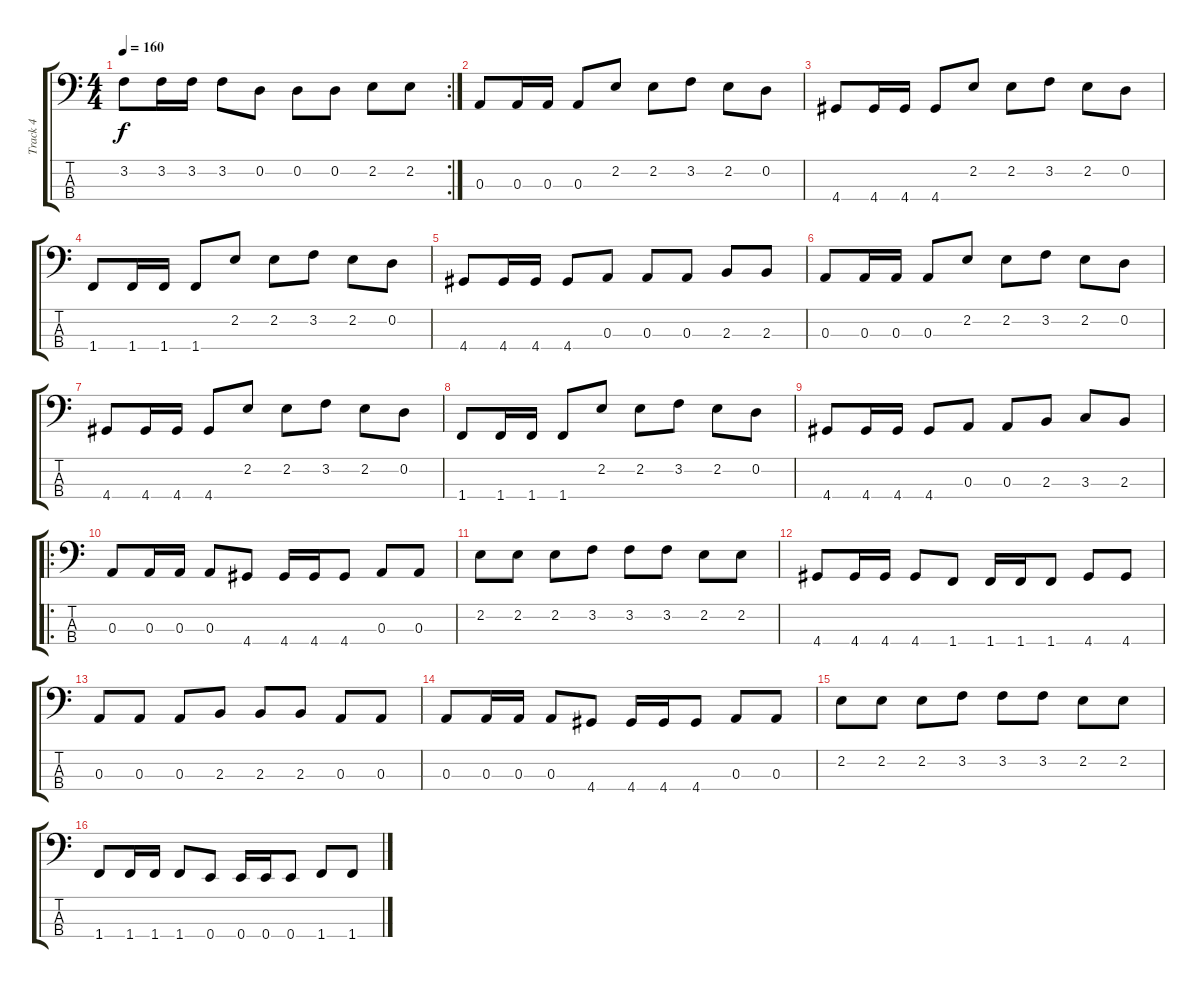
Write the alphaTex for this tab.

\track ("Track 4" "Track 4") {instrument electricbassfinger}
\staff {score tabs}
\tuning (G2 D2 A1 E1) {hide}
\rc 2
\ts (4 4)
\tempo 160
\clef f4
\ks c
3.2.8{dy f} 3.2.16 3.2.16 3.2.8 0.2.8 0.2.8 0.2.8 2.2.8 2.2.8 |
0.3.8 0.3.16 0.3.16 0.3.8 2.2.8 2.2.8 3.2.8 2.2.8 0.2.8 |
4.4.8 4.4.16 4.4.16 4.4.8 2.2.8 2.2.8 3.2.8 2.2.8 0.2.8 |
1.4.8 1.4.16 1.4.16 1.4.8 2.2.8 2.2.8 3.2.8 2.2.8 0.2.8 |
4.4.8 4.4.16 4.4.16 4.4.8 0.3.8 0.3.8 0.3.8 2.3.8 2.3.8 |
0.3.8 0.3.16 0.3.16 0.3.8 2.2.8 2.2.8 3.2.8 2.2.8 0.2.8 |
4.4.8 4.4.16 4.4.16 4.4.8 2.2.8 2.2.8 3.2.8 2.2.8 0.2.8 |
1.4.8 1.4.16 1.4.16 1.4.8 2.2.8 2.2.8 3.2.8 2.2.8 0.2.8 |
4.4.8 4.4.16 4.4.16 4.4.8 0.3.8 0.3.8 2.3.8 3.3.8 2.3.8 |
\ro
0.3.8 0.3.16 0.3.16 0.3.8 4.4.8 4.4.16 4.4.16 4.4.8 0.3.8 0.3.8 |
2.2.8 2.2.8 2.2.8 3.2.8 3.2.8 3.2.8 2.2.8 2.2.8 |
4.4.8 4.4.16 4.4.16 4.4.8 1.4.8 1.4.16 1.4.16 1.4.8 4.4.8 4.4.8 |
0.3.8 0.3.8 0.3.8 2.3.8 2.3.8 2.3.8 0.3.8 0.3.8 |
0.3.8 0.3.16 0.3.16 0.3.8 4.4.8 4.4.16 4.4.16 4.4.8 0.3.8 0.3.8 |
2.2.8 2.2.8 2.2.8 3.2.8 3.2.8 3.2.8 2.2.8 2.2.8 |
1.4.8 1.4.16 1.4.16 1.4.8 0.4.8 0.4.16 0.4.16 0.4.8 1.4.8 1.4.8
